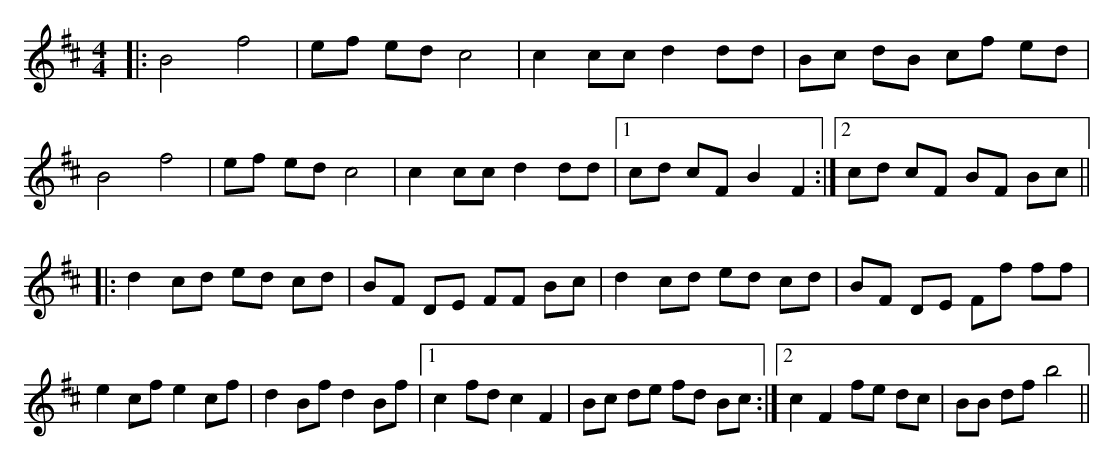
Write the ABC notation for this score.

X:1
M:4/4
K:Bmin
|:B4 f4|ef ed c4|c2 cc d2 dd|Bc dB cf ed|
B4 f4|ef ed c4|c2 cc d2 dd|1 cd cF B2 F2:|2 cd cF BF Bc||
|: d2 cd ed cd|BF DE FF Bc|d2 cd ed cd|BF DE Ff ff|
e2 cf e2 cf|d2 Bf d2 Bf|1 c2 fd c2 F2|Bc de fd Bc:|2 c2 F2 fe dc|BB df b4||
